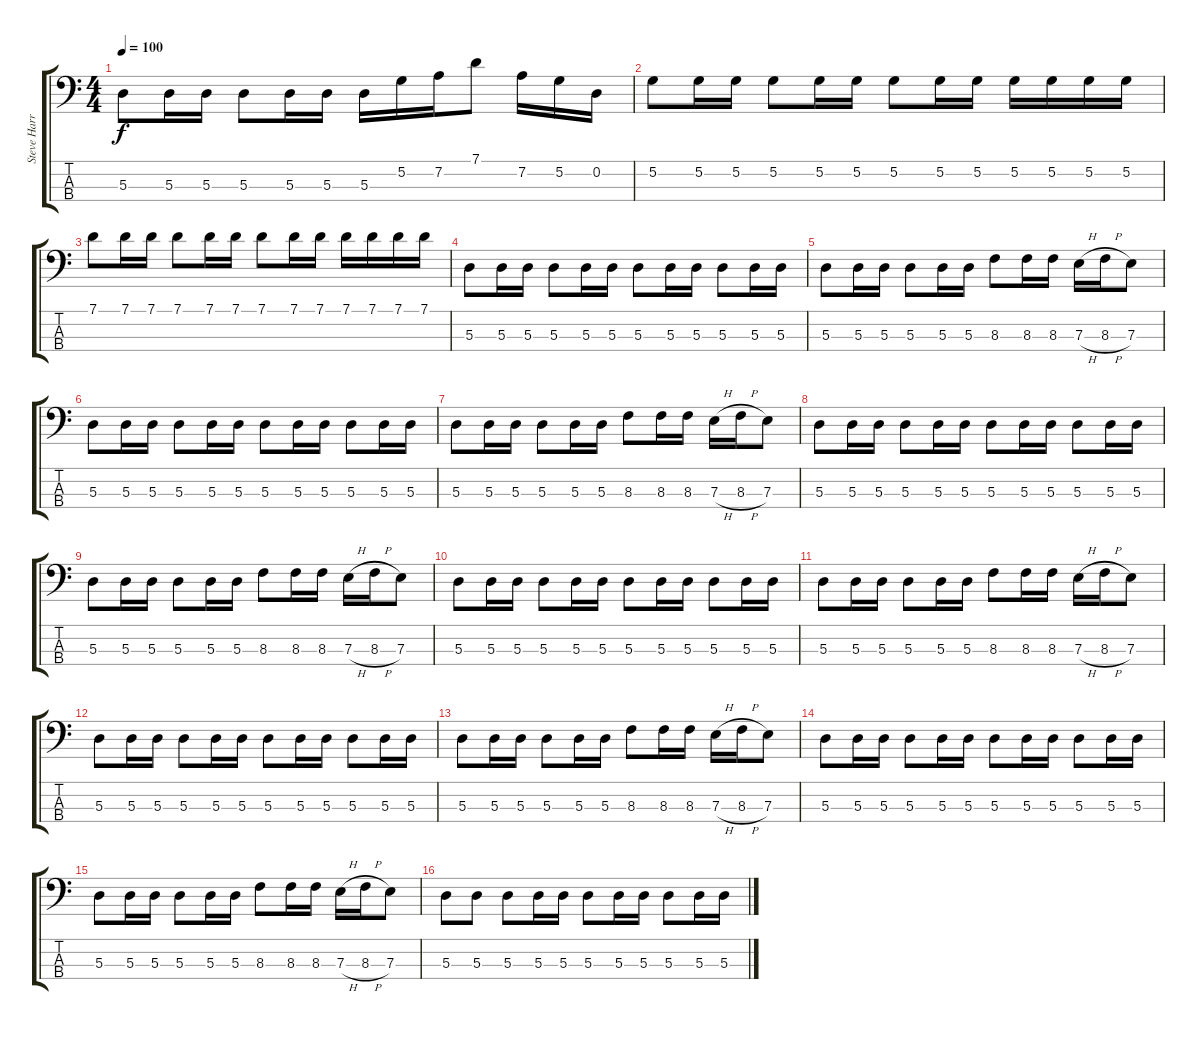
\track ("Steve Harris Bass Guitar" "Steve Harr") {instrument electricbassfinger}
\staff {score tabs}
\tuning (G2 D2 A1 E1) {hide}
\ts (4 4)
\tempo 100
\clef f4
\ks c
5.3.8{dy f} 5.3.16 5.3.16 5.3.8 5.3.16 5.3.16 5.3.16 5.2.16 7.2.16 7.1.8 7.2.16 5.2.16 0.2.16 |
5.2.8 5.2.16 5.2.16 5.2.8 5.2.16 5.2.16 5.2.8 5.2.16 5.2.16 5.2.16 5.2.16 5.2.16 5.2.16 |
7.1.8 7.1.16 7.1.16 7.1.8 7.1.16 7.1.16 7.1.8 7.1.16 7.1.16 7.1.16 7.1.16 7.1.16 7.1.16 |
5.3.8 5.3.16 5.3.16 5.3.8 5.3.16 5.3.16 5.3.8 5.3.16 5.3.16 5.3.8 5.3.16 5.3.16 |
5.3.8 5.3.16 5.3.16 5.3.8 5.3.16 5.3.16 8.3.8 8.3.16 8.3.16 7.3{h}.16 8.3{h}.16 7.3.8 |
5.3.8 5.3.16 5.3.16 5.3.8 5.3.16 5.3.16 5.3.8 5.3.16 5.3.16 5.3.8 5.3.16 5.3.16 |
5.3.8 5.3.16 5.3.16 5.3.8 5.3.16 5.3.16 8.3.8 8.3.16 8.3.16 7.3{h}.16 8.3{h}.16 7.3.8 |
5.3.8 5.3.16 5.3.16 5.3.8 5.3.16 5.3.16 5.3.8 5.3.16 5.3.16 5.3.8 5.3.16 5.3.16 |
5.3.8 5.3.16 5.3.16 5.3.8 5.3.16 5.3.16 8.3.8 8.3.16 8.3.16 7.3{h}.16 8.3{h}.16 7.3.8 |
5.3.8 5.3.16 5.3.16 5.3.8 5.3.16 5.3.16 5.3.8 5.3.16 5.3.16 5.3.8 5.3.16 5.3.16 |
5.3.8 5.3.16 5.3.16 5.3.8 5.3.16 5.3.16 8.3.8 8.3.16 8.3.16 7.3{h}.16 8.3{h}.16 7.3.8 |
5.3.8 5.3.16 5.3.16 5.3.8 5.3.16 5.3.16 5.3.8 5.3.16 5.3.16 5.3.8 5.3.16 5.3.16 |
5.3.8 5.3.16 5.3.16 5.3.8 5.3.16 5.3.16 8.3.8 8.3.16 8.3.16 7.3{h}.16 8.3{h}.16 7.3.8 |
5.3.8 5.3.16 5.3.16 5.3.8 5.3.16 5.3.16 5.3.8 5.3.16 5.3.16 5.3.8 5.3.16 5.3.16 |
5.3.8 5.3.16 5.3.16 5.3.8 5.3.16 5.3.16 8.3.8 8.3.16 8.3.16 7.3{h}.16 8.3{h}.16 7.3.8 |
5.3.8 5.3.8 5.3.8 5.3.16 5.3.16 5.3.8 5.3.16 5.3.16 5.3.8 5.3.16 5.3.16
